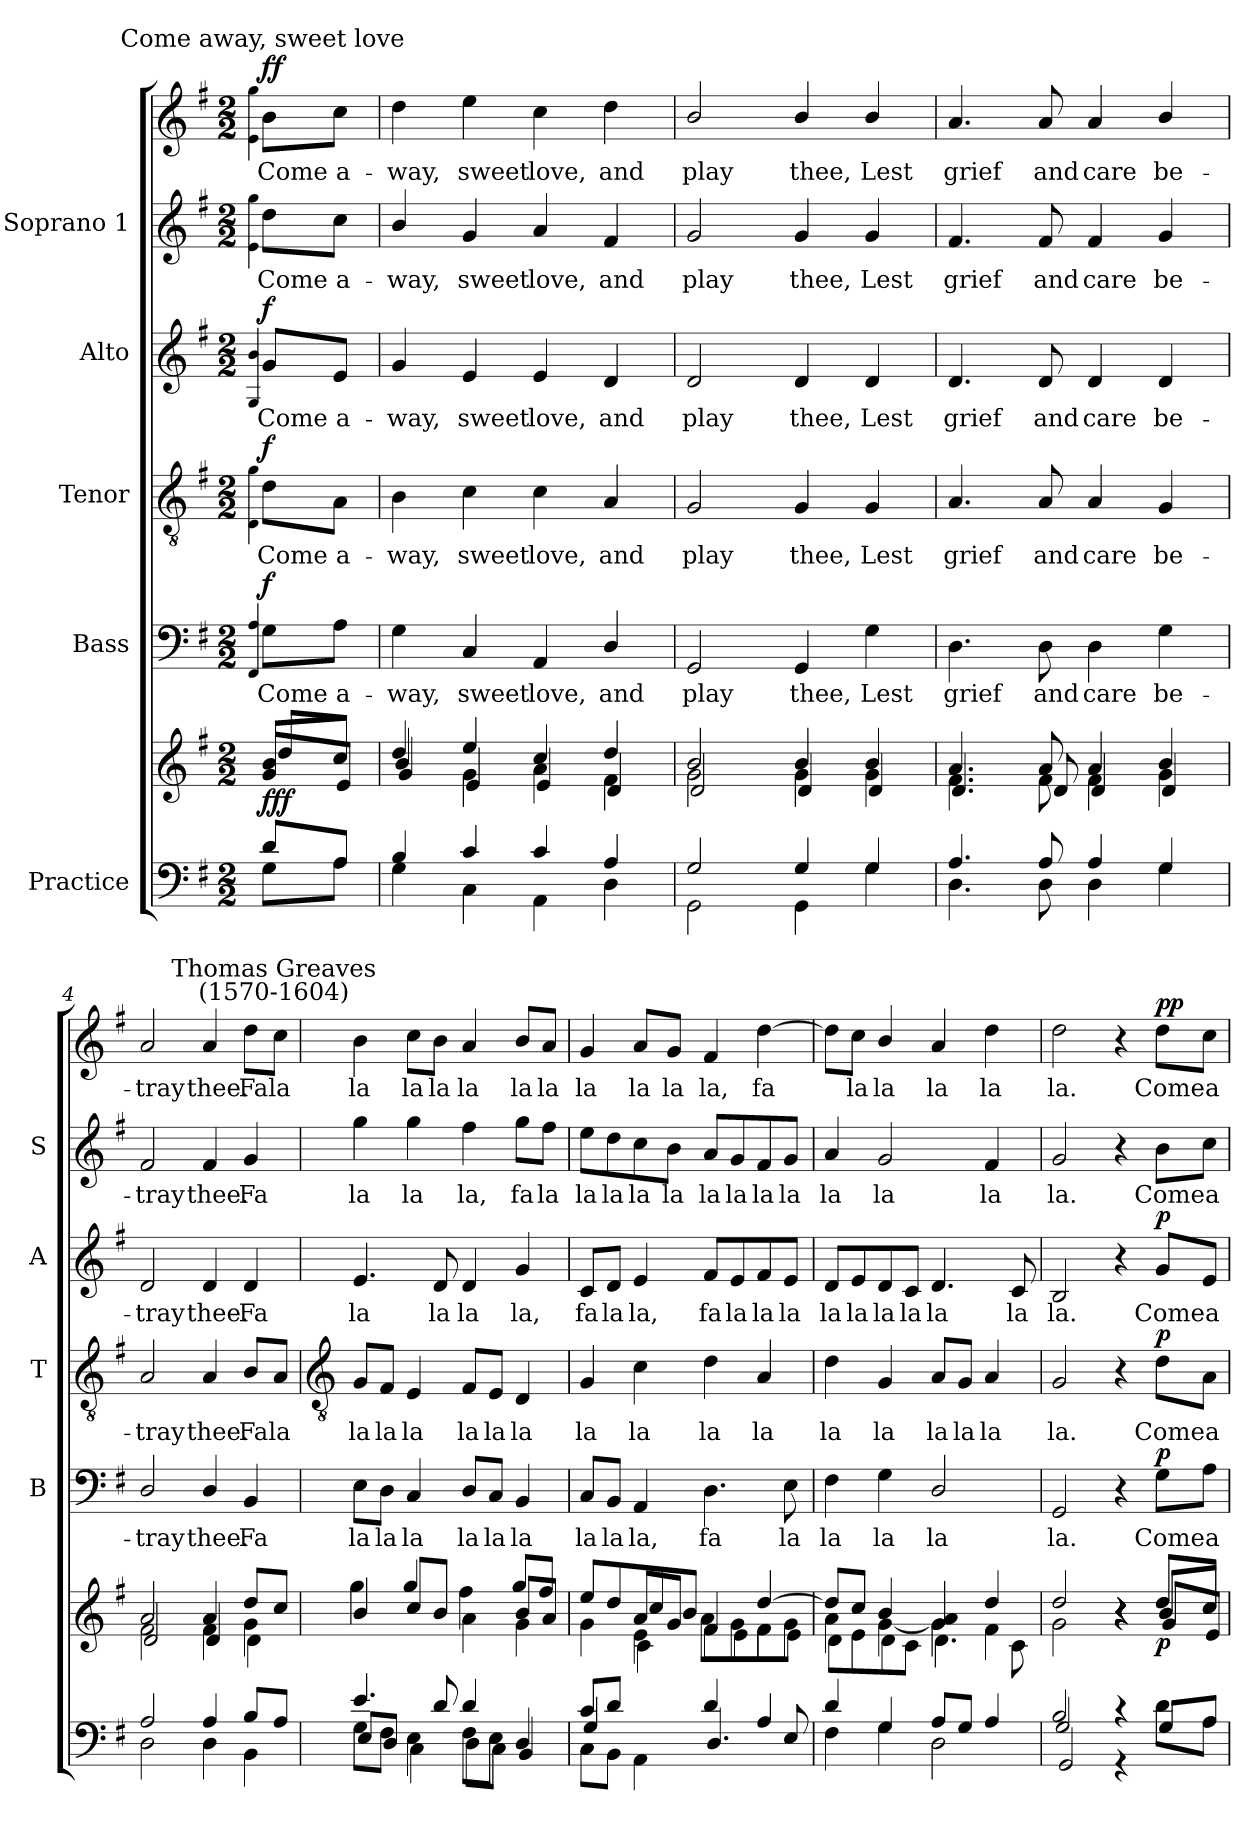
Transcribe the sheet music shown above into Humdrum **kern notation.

**kern	**kern	**dynam	**kern	**text	**dynam	**kern	**text	**dynam	**kern	**text	**dynam	**kern	**text	**kern	**text	**dynam
*part5	*part5	*part5	*part4	*part4	*part4	*part3	*part3	*part3	*part2	*part2	*part2	*part1	*part1	*part1	*part1	*part1
*staff7	*staff6	*staff6/7	*staff5	*staff5	*staff5	*staff4	*staff4	*staff4	*staff3	*staff3	*staff3	*staff2	*staff2	*staff1	*staff1	*staff1/2
*I"Practice	*	*	*I"Bass	*	*	*I"Tenor	*	*	*I"Alto	*	*	*I"Soprano 1	*	*	*	*
*	*	*	*I'B	*	*	*I'T	*	*	*I'A	*	*	*I'S	*	*	*	*
*clefF4	*clefG2	*	*clefF4	*	*	*clefGv2	*	*	*clefG2	*	*	*clefG2	*	*clefG2	*	*
*k[f#]	*k[f#]	*	*k[f#]	*	*	*k[f#]	*	*	*k[f#]	*	*	*k[f#]	*	*k[f#]	*	*
*G:	*G:	*	*G:	*	*	*G:	*	*	*G:	*	*	*G:	*	*G:	*	*
*M2/2	*M2/2	*	*M2/2	*	*	*M2/2	*	*	*M2/2	*	*	*M2/2	*	*M2/2	*	*
=	=	=	=	=	=	=	=	=	=	=	=	=	=	=	=	=
.	.	.	4qqFF# 4qqA	.	.	4qqD 4qqg	.	.	4qqG 4qqb	.	.	4qqe 4qqgg	.	4qqe 4qqgg	.	.
*^	*^	*	*	*	*	*	*	*	*	*	*	*	*	*	*	*
*	*	*	*^	*	*	*	*	*	*	*	*	*	*	*	*	*	*	*
!	!	!	!	!	!	!	!	!	!	!	!	!	!	!	!	!	!LO:TX:a:cj:t=Come away, sweet love	!	!
!	!	!	!	!	!LO:DY:b	!	!LO:LY:b	!	!	!LO:LY:b	!	!	!LO:LY:b	!	!	!LO:LY:b	!	!LO:LY:b	!
!	!	!	!	!	!LO:DY:n=1:b	!	!	!	!	!	!	!	!	!	!	!	!	!	!
!	!	!	!	!	!LO:DY:n=2:b	!	!	!LO:DY:b	!	!	!LO:DY:b	!	!	!LO:DY:b	!	!	!	!	!LO:DY:b=2
!	!	!	!	!	!	!	!	!	!	!	!	!	!	!	!	!	!	!	!LO:DY:n=1:b
8dL	8GL	8b/L	8dd/L	8gL	f f f	8G\L	Come	f	8d\L	Come	f	8g/L	Come	f	8dd\L	-Come	8b\L	Come	f f
!	!	!	!	!	!	!	!LO:LY:b	!	!	!LO:LY:b	!	!	!LO:LY:b	!	!	!LO:LY:b	!	!LO:LY:b	!
8AJ	8AJ	8cc/J	8cc/J	8eJ	.	8A\J	a-	.	8A\J	a-	.	8e/J	a-	.	8cc\J	a-	8cc\J	a-	.
=1	=1	=1	=1	=1	=1	=1	=1	=1	=1	=1	=1	=1	=1	=1	=1	=1	=1	=1	=1
!	!	!	!	!	!	!	!LO:LY:b	!	!	!LO:LY:b	!	!	!LO:LY:b	!	!	!LO:LY:b	!	!LO:LY:b	!
4B	4G	4dd/	4b/	4g	.	4G	-way,	.	4B	-way,	.	4g	-way,	.	4b/	way,	4dd	-way,	.
!	!	!	!	!	!	!	!LO:LY:b	!	!	!LO:LY:b	!	!	!LO:LY:b	!	!	!LO:LY:b	!	!LO:LY:b	!
4c	4C\	4ee/	4g	4e	.	4C	sweet	.	4c	sweet	.	4e	sweet	.	4g	sweet	4ee	sweet	.
!	!	!	!	!	!	!	!LO:LY:b	!	!	!LO:LY:b	!	!	!LO:LY:b	!	!	!LO:LY:b	!	!LO:LY:b	!
4c	4AA	4cc/	4a	4e	.	4AA	love,	.	4c	love,	.	4e	love,	.	4a	love,	4cc	love,	.
!	!	!	!	!	!	!	!LO:LY:b	!	!	!LO:LY:b	!	!	!LO:LY:b	!	!	!LO:LY:b	!	!LO:LY:b	!
4A	4D\	4dd/	4f#	4d	.	4D/	and	.	4A	and	.	4d	and	.	4f#	and	4dd	and	.
=2	=2	=2	=2	=2	=2	=2	=2	=2	=2	=2	=2	=2	=2	=2	=2	=2	=2	=2	=2
!	!	!	!	!	!	!	!LO:LY:b	!	!	!LO:LY:b	!	!	!LO:LY:b	!	!	!LO:LY:b	!	!LO:LY:b	!
2G	2GG\	2b/	2g	2d	.	2GG	play	.	2G	play	.	2d	play	.	2g	play	2b/	play	.
!	!	!	!	!	!	!	!LO:LY:b	!	!	!LO:LY:b	!	!	!LO:LY:b	!	!	!LO:LY:b	!	!LO:LY:b	!
4G	4GG\	4b/	4g	4d	.	4GG	thee,	.	4G	thee,	.	4d	thee,	.	4g	thee,	4b/	thee,	.
!	!	!	!	!	!	!	!LO:LY:b	!	!	!LO:LY:b	!	!	!LO:LY:b	!	!	!LO:LY:b	!	!LO:LY:b	!
4G	4G	4b/	4g	4d	.	4G	Lest	.	4G	Lest	.	4d	Lest	.	4g	Lest	4b/	Lest	.
=3	=3	=3	=3	=3	=3	=3	=3	=3	=3	=3	=3	=3	=3	=3	=3	=3	=3	=3	=3
!	!	!	!	!	!	!	!LO:LY:b	!	!	!LO:LY:b	!	!	!LO:LY:b	!	!	!LO:LY:b	!	!LO:LY:b	!
4.A	4.D	4.a	4.f#	4.d	.	4.D	grief	.	4.A	grief	.	4.d	grief	.	4.f#	-grief	4.a	grief	.
!	!	!	!	!	!	!	!LO:LY:b	!	!	!LO:LY:b	!	!	!LO:LY:b	!	!	!LO:LY:b	!	!LO:LY:b	!
8A	8D	8a	8f#	8d	.	8D	and	.	8A	and	.	8d	and	.	8f#	and	8a	and	.
!	!	!	!	!	!	!	!LO:LY:b	!	!	!LO:LY:b	!	!	!LO:LY:b	!	!	!LO:LY:b	!	!LO:LY:b	!
4A	4D	4a	4f#	4d	.	4D	care	.	4A	care	.	4d	care	.	4f#	care	4a	care	.
!	!	!	!	!	!	!	!LO:LY:b	!	!	!LO:LY:b	!	!	!LO:LY:b	!	!	!LO:LY:b	!	!LO:LY:b	!
4G	4G	4b/	4g	4d	.	4G	be-	.	4G	be-	.	4d	be-	.	4g	be-	4b/	be-	.
=4	=4	=4	=4	=4	=4	=4	=4	=4	=4	=4	=4	=4	=4	=4	=4	=4	=4	=4	=4
!	!	!	!	!	!	!	!LO:LY:b	!	!	!LO:LY:b	!	!	!LO:LY:b	!	!	!LO:LY:b	!	!LO:LY:b	!
2A	2D\	2a	2f#	2d	.	2D/	-tray	.	2A	-tray	.	2d	-tray	.	2f#	tray	2a	-tray	.
!	!	!	!	!	!	!	!LO:LY:b	!	!	!LO:LY:b	!	!	!LO:LY:b	!	!	!LO:LY:b	!	!LO:LY:b	!
4A	4D\	4a	4f#	4d	.	4D/	thee.	.	4A	thee.	.	4d	thee.	.	4f#	thee.	4a	thee.	.
!	!	!	!	!	!	!	!LO:LY:b	!	!	!LO:LY:b	!	!	!LO:LY:b	!	!	!LO:LY:b	!	!LO:LY:b	!
8B/L	4BB\	8dd/L	4g\	4d\	.	4BB	Fa	.	8B/L	Fa	.	4d	Fa	.	4g	Fa	8dd\L	Fa	.
!	!	!	!	!	!	!	!	!	!	!	!	!	!	!	!	!	!LO:TX:a:cj:t=Thomas Greaves\n(1570-1604)	!	!
!	!	!	!	!	!	!	!	!	!	!LO:LY:b	!	!	!	!	!	!	!	!LO:LY:b	!
8A/J	.	8cc/J	.	.	.	.	.	.	8A/J	la	.	.	.	.	.	.	8cc\J	la	.
*v	*v	*	*	*	*	*	*	*	*	*	*	*	*	*	*	*	*	*	*
!!LO:LB:g=z
=5	=5	=5	=5	=5	=5	=5	=5	=5	=5	=5	=5	=5	=5	=5	=5	=5	=5	=5
*	*	*	*	*	*	*	*	*clefGv2	*	*	*	*	*	*	*	*	*	*
*^	*	*	*	*	*	*	*	*	*	*	*	*	*	*	*	*	*	*
*	*^	*	*	*	*	*	*	*	*	*	*	*	*	*	*	*	*	*	*
!	!	!	!	!	!	!	!	!LO:LY:b	!	!	!LO:LY:b	!	!	!LO:LY:b	!	!	!LO:LY:b	!	!LO:LY:b	!
4.e/	8GL	8EL	4b	4gg	2.ryy	.	8E\L	la	.	8G/L	la	.	4.e	la	.	4gg	la	4b	la	.
!	!	!	!	!	!	!	!	!LO:LY:b	!	!	!LO:LY:b	!	!	!	!	!	!	!	!	!
.	8F#J	8DJ	.	.	.	.	8D\J	la	.	8F#/J	la	.	.	.	.	.	.	.	.	.
!	!	!	!	!	!	!	!	!LO:LY:b	!	!	!LO:LY:b	!	!	!	!	!	!LO:LY:b	!	!LO:LY:b	!
.	4E	4C\	8ccL	4gg/	.	.	4C	la	.	4E	la	.	.	.	.	4gg	la	8cc\L	la	.
!	!	!	!	!	!	!	!	!	!	!	!	!	!	!LO:LY:b	!	!	!	!	!LO:LY:b	!
8d/	.	.	8bJ	.	.	.	.	.	.	.	.	.	8d	la	.	.	.	8b\J	la	.
!	!	!	!	!	!	!	!	!LO:LY:b	!	!	!LO:LY:b	!	!	!LO:LY:b	!	!	!LO:LY:b	!	!LO:LY:b	!
4d/	8F#L	8D\L	4a\	4ff#	.	.	8D/L	la	.	8F#/L	la	.	4d	la	.	4ff#	la,	4a	la	.
!	!	!	!	!	!	!	!	!LO:LY:b	!	!	!LO:LY:b	!	!	!	!	!	!	!	!	!
.	8EJ	8C\J	.	.	.	.	8C/J	la	.	8E/J	la	.	.	.	.	.	.	.	.	.
!	!	!	!	!	!	!	!	!LO:LY:b	!	!	!LO:LY:b	!	!	!LO:LY:b	!	!	!LO:LY:b	!	!LO:LY:b	!
4ryy	4D/	4BB	8b/L	8gg/L	4g\	.	4BB	la	.	4D	la	.	4g	la,	.	8gg\L	fa	8b/L	la	.
!	!	!	!	!	!	!	!	!	!	!	!	!	!	!	!	!	!LO:LY:b	!	!LO:LY:b	!
.	.	.	8aJ	8ff#/J	.	.	.	.	.	.	.	.	.	.	.	8ff#\J	la	8a/J	la	.
=6	=6	=6	=6	=6	=6	=6	=6	=6	=6	=6	=6	=6	=6	=6	=6	=6	=6	=6	=6	=6
*	*	*	*	*	*^	*	*	*	*	*	*	*	*	*	*	*	*	*	*	*
!	!	!	!	!	!	!	!	!	!LO:LY:b	!	!	!LO:LY:b	!	!	!LO:LY:b	!	!	!LO:LY:b	!	!LO:LY:b	!
8cL	4G/	8C\L	4g\	8ee/L	4ryy	4ryy	.	8C/L	la	.	4G	la	.	8c/L	fa	.	8ee\L	la	4g	la	.
!	!	!	!	!	!	!	!	!	!LO:LY:b	!	!	!	!	!	!LO:LY:b	!	!	!LO:LY:b	!	!	!
8dJ	.	8BB\J	.	8dd/	.	.	.	8BB/J	la	.	.	.	.	8d/J	la	.	8dd\	la	.	.	.
!	!	!	!	!	!	!	!	!	!LO:LY:b	!	!	!LO:LY:b	!	!	!LO:LY:b	!	!	!LO:LY:b	!	!LO:LY:b	!
2.ryy	4ryy	4AA\	8aL	8cc/	4e\	4c\	.	4AA	la,	.	4c	la	.	4e	la,	.	8cc\	la	8a/L	la	.
!	!	!	!	!	!	!	!	!	!	!	!	!	!	!	!	!	!	!LO:LY:b	!	!LO:LY:b	!
.	.	.	8gJ	8b/J	.	.	.	.	.	.	.	.	.	.	.	.	8b\J	la	8g/J	la	.
!	!	!	!	!	!	!	!	!	!LO:LY:b	!	!	!LO:LY:b	!	!	!LO:LY:b	!	!	!LO:LY:b	!	!LO:LY:b	!
.	4d/	4.D	4f#	8a\L	8f#\L	2ryy	.	4.D	fa	.	4d	la	.	8f#/L	fa	.	8a/L	la	4f#	la,	.
!	!	!	!	!	!	!	!	!	!	!	!	!	!	!	!LO:LY:b	!	!	!LO:LY:b	!	!	!
.	.	.	.	8g\	8e\	.	.	.	.	.	.	.	.	8e/	la	.	8g/	la	.	.	.
!	!	!	!	!	!	!	!	!	!	!	!	!LO:LY:b	!	!	!LO:LY:b	!	!	!LO:LY:b	!	!LO:LY:b	!
.	4A/	.	[4dd/	8f#\	8f#\	.	.	.	.	.	4A	la	.	8f#/	la	.	8f#/	la	[4dd	fa	.
!	!	!	!	!	!	!	!	!	!LO:LY:b	!	!	!	!	!	!LO:LY:b	!	!	!LO:LY:b	!	!	!
.	.	8E	.	8g\J	8e\J	.	.	8E	la	.	.	.	.	8e/J	la	.	8g/J	la	.	.	.
*	*	*	*	*	*v	*v	*	*	*	*	*	*	*	*	*	*	*	*	*	*	*
=7	=7	=7	=7	=7	=7	=7	=7	=7	=7	=7	=7	=7	=7	=7	=7	=7	=7	=7	=7	=7
!	!	!	!	!	!	!	!	!LO:LY:b	!	!	!LO:LY:b	!	!	!LO:LY:b	!	!	!LO:LY:b	!	!	!
*	*v	*v	*	*	*	*	*	*	*	*	*	*	*	*	*	*	*	*	*	*
4d	4F#	8dd/L]	4a	8d\L	.	4F#	la	.	4d	la	.	8d/L	la	.	4a	la	8dd\L]	.	.
!	!	!	!	!	!	!	!	!	!	!	!	!	!LO:LY:b	!	!	!	!	!LO:LY:b	!
.	.	8cc/J	.	8e\	.	.	.	.	.	.	.	8e/	la	.	.	.	8cc\J	la	.
!	!	!	!	!	!	!	!LO:LY:b	!	!	!LO:LY:b	!	!	!LO:LY:b	!	!	!LO:LY:b	!	!LO:LY:b	!
4G	4G	4b/	[4g	8d\	.	4G	la	.	4G	la	.	8d/	la	.	2g	la	4b/	la	.
!	!	!	!	!	!	!	!	!	!	!	!	!	!LO:LY:b	!	!	!	!	!	!
.	.	.	.	8c\J	.	.	.	.	.	.	.	8c/J	la	.	.	.	.	.	.
!	!	!	!	!	!	!	!LO:LY:b	!	!	!LO:LY:b	!	!	!LO:LY:b	!	!	!	!	!LO:LY:b	!
8A/L	2D\	4g 4a	4g]	4.d\	.	2D/	la	.	8A/L	la	.	4.d	la	.	.	.	4a	la	.
!	!	!	!	!	!	!	!	!	!	!LO:LY:b	!	!	!	!	!	!	!	!	!
8G/J	.	.	.	.	.	.	.	.	8G/J	la	.	.	.	.	.	.	.	.	.
!	!	!	!	!	!	!	!	!	!	!LO:LY:b	!	!	!	!	!	!LO:LY:b	!	!LO:LY:b	!
4A/	.	4dd/	4f#	.	.	.	.	.	4A	la	.	.	.	.	4f#	la	4dd	la	.
!	!	!	!	!	!	!	!	!	!	!	!	!	!LO:LY:b	!	!	!	!	!	!
.	.	.	.	8c\	.	.	.	.	.	.	.	8c	la	.	.	.	.	.	.
=8	=8	=8	=8	=8	=8	=8	=8	=8	=8	=8	=8	=8	=8	=8	=8	=8	=8	=8	=8
*	*^	*	*	*	*	*	*	*	*	*	*	*	*	*	*	*	*	*	*
!	!	!	!	!	!	!	!	!LO:LY:b	!	!	!LO:LY:b	!	!	!LO:LY:b	!	!	!LO:LY:b	!	!LO:LY:b	!
2B/	2G/	2GG	2dd/	2g	2ryy	.	2GG	la.	.	2G	la.	.	2B	la.	.	2g	-la.	2dd	la.	.
2ryy	4r	4r	4r	4r	4r	.	4r	.	.	4r	.	.	4r	.	.	4r	.	4r	.	.
!	!	!	!	!	!	!LO:DY:b	!	!LO:LY:b	!LO:DY:b	!	!LO:LY:b	!LO:DY:b	!	!LO:LY:b	!LO:DY:b	!	!LO:LY:b	!	!LO:LY:b	!LO:DY:b=2
!	!	!	!	!	!	!	!	!	!	!	!	!	!	!	!	!	!	!	!	!LO:DY:n=1:b
.	8dL	8GL	8dd/L	8b/L	8gL	p	8G\L	Come	p	8d\L	Come	p	8g/L	Come	p	8b\L	Come	8dd\L	Come	p p
!	!	!	!	!	!	!	!	!LO:LY:b	!	!	!LO:LY:b	!	!	!LO:LY:b	!	!	!LO:LY:b	!	!LO:LY:b	!
.	8AJ	8AJ	8cc/J	8cc/J	8eJ	.	8A\J	a-	.	8A\J	a-	.	8e/J	a-	.	8cc\J	a-	8cc\J	a-	.
*v	*v	*v	*	*	*	*	*	*	*	*	*	*	*	*	*	*	*	*	*	*
*	*v	*v	*v	*	*	*	*	*	*	*	*	*	*	*	*	*	*	*
=	=	=	=	=	=	=	=	=	=	=	=	=	=	=	=	=
*-	*-	*-	*-	*-	*-	*-	*-	*-	*-	*-	*-	*-	*-	*-	*-	*-
